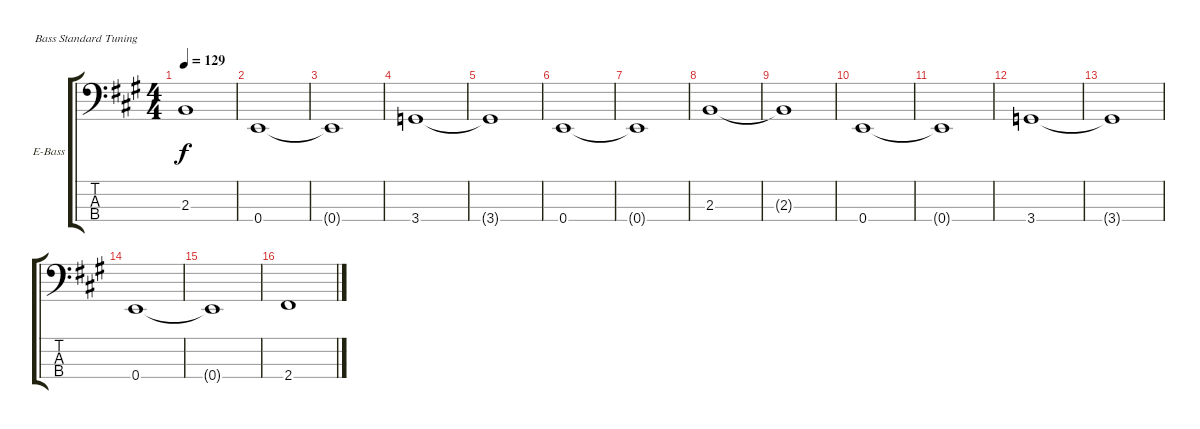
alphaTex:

\defaultSystemsLayout 4
\bracketExtendMode groupsimilarinstruments
\firstSystemTrackNameOrientation horizontal
\otherSystemsTrackNameOrientation horizontal
\track ("Electric Bass" "E-Bass") {instrument electricbassfinger}
\staff {score tabs}
\tuning (G2 D2 A1 E1)
\ts (4 4)
\tempo 129
\clef f4
\ks f#minor
2.3{t}.1{dy f} |
0.4.1 |
0.4{t}.1 |
3.4.1 |
3.4{t}.1 |
0.4.1 |
0.4{t}.1 |
2.3.1 |
2.3{t}.1 |
0.4.1 |
0.4{t}.1 |
3.4.1 |
3.4{t}.1 |
0.4.1 |
0.4{t}.1 |
2.4.1
